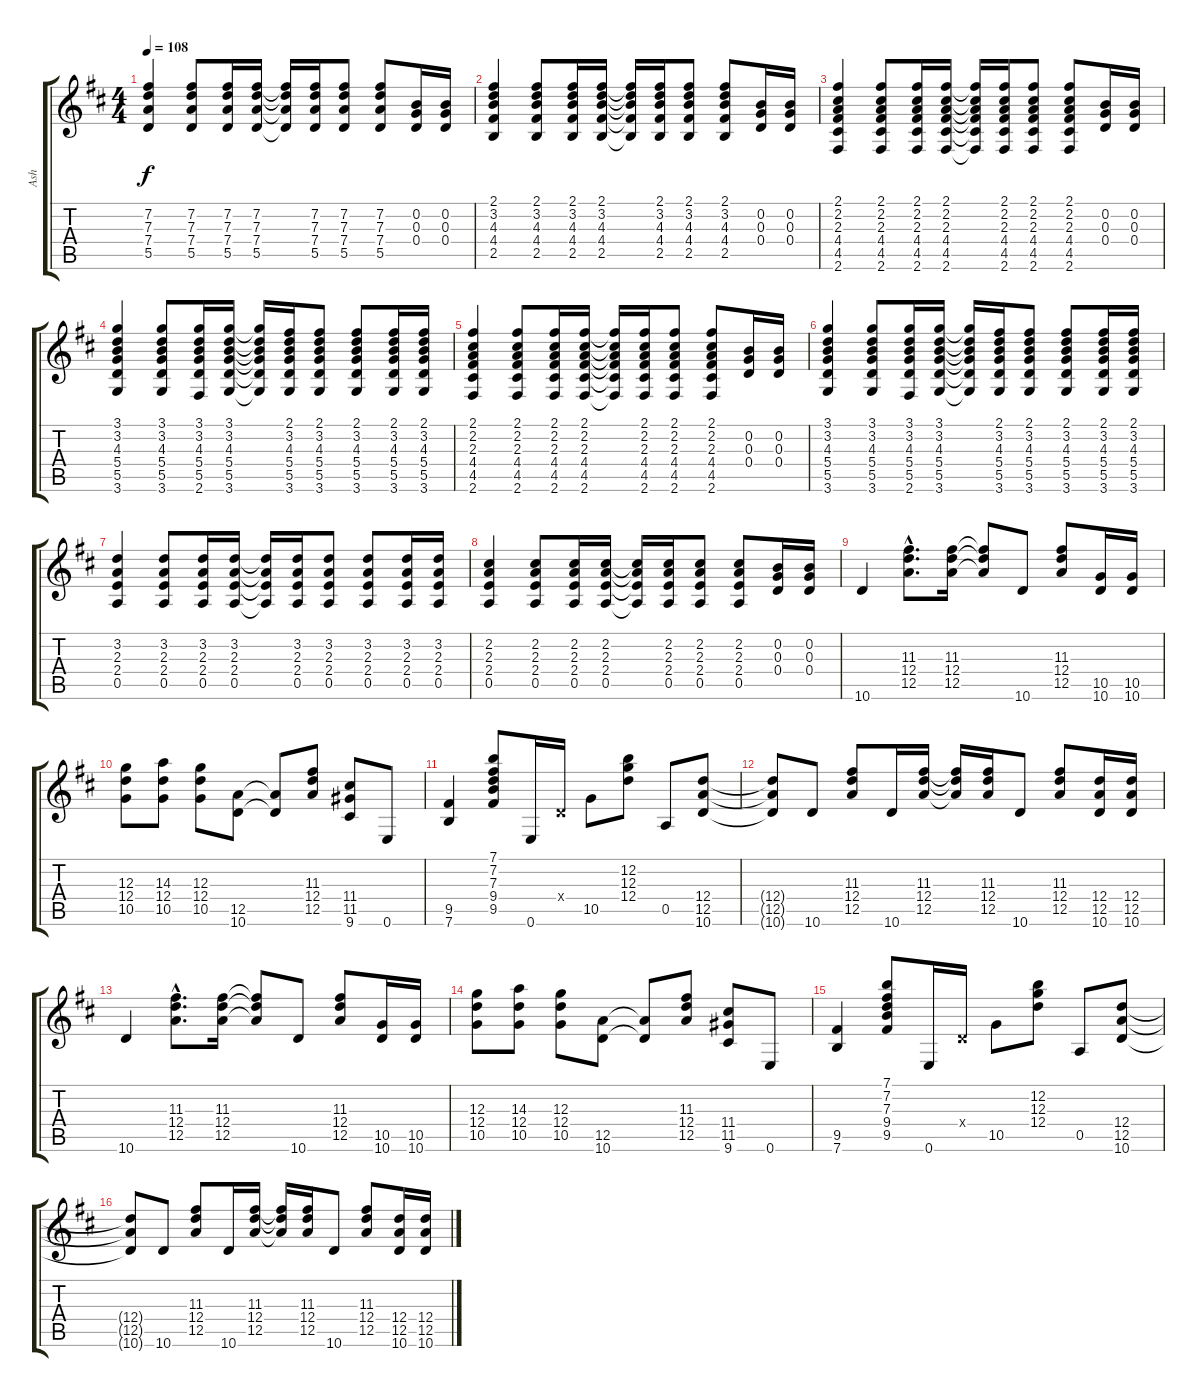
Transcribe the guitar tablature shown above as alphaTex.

\track ("Ash" "Ash") {instrument electricguitarclean}
\staff {score tabs}
\tuning (E4 B3 G3 D3 A2 E2) {hide}
\ts (4 4)
\tempo 108
\clef g2
\ks d
(7.2 7.3 7.4 5.5).4{dy f} (7.2 7.3 7.4 5.5).8 (7.2 7.3 7.4 5.5).16 (7.2 7.3 7.4 5.5).16 (7.2{t} 7.3{t} 7.4{t} 5.5{t}).16 (7.2 7.3 7.4 5.5).16 (7.2 7.3 7.4 5.5).8 (7.2 7.3 7.4 5.5).8 (0.2 0.3 0.4).16 (0.2 0.3 0.4).16 |
(2.1 3.2 4.3 4.4 2.5).4 (2.1 3.2 4.3 4.4 2.5).8 (2.1 3.2 4.3 4.4 2.5).16 (2.1 3.2 4.3 4.4 2.5).16 (2.1{t} 3.2{t} 4.3{t} 4.4{t} 2.5{t}).16 (2.1 3.2 4.3 4.4 2.5).16 (2.1 3.2 4.3 4.4 2.5).8 (2.1 3.2 4.3 4.4 2.5).8 (0.2 0.3 0.4).16 (0.2 0.3 0.4).16 |
(2.1 2.2 2.3 4.4 4.5 2.6).4 (2.1 2.2 2.3 4.4 4.5 2.6).8 (2.1 2.2 2.3 4.4 4.5 2.6).16 (2.1 2.2 2.3 4.4 4.5 2.6).16 (2.1{t} 2.2{t} 2.3{t} 4.4{t} 4.5{t} 2.6{t}).16 (2.1 2.2 2.3 4.4 4.5 2.6).16 (2.1 2.2 2.3 4.4 4.5 2.6).8 (2.1 2.2 2.3 4.4 4.5 2.6).8 (0.2 0.3 0.4).16 (0.2 0.3 0.4).16 |
(3.1 3.2 4.3 5.4 5.5 3.6).4 (3.1 3.2 4.3 5.4 5.5 3.6).8 (3.1 3.2 4.3 5.4 5.5 2.6).16 (3.1 3.2 4.3 5.4 5.5 3.6).16 (3.1{t} 3.2{t} 4.3{t} 5.4{t} 5.5{t} 3.6{t}).16 (2.1 3.2 4.3 5.4 5.5 3.6).16 (2.1 3.2 4.3 5.4 5.5 3.6).8 (2.1 3.2 4.3 5.4 5.5 3.6).8 (2.1 3.2 4.3 5.4 5.5 3.6).16 (2.1 3.2 4.3 5.4 5.5 3.6).16 |
(2.1 2.2 2.3 4.4 4.5 2.6).4 (2.1 2.2 2.3 4.4 4.5 2.6).8 (2.1 2.2 2.3 4.4 4.5 2.6).16 (2.1 2.2 2.3 4.4 4.5 2.6).16 (2.1{t} 2.2{t} 2.3{t} 4.4{t} 4.5{t} 2.6{t}).16 (2.1 2.2 2.3 4.4 4.5 2.6).16 (2.1 2.2 2.3 4.4 4.5 2.6).8 (2.1 2.2 2.3 4.4 4.5 2.6).8 (0.2 0.3 0.4).16 (0.2 0.3 0.4).16 |
(3.1 3.2 4.3 5.4 5.5 3.6).4 (3.1 3.2 4.3 5.4 5.5 3.6).8 (3.1 3.2 4.3 5.4 5.5 2.6).16 (3.1 3.2 4.3 5.4 5.5 3.6).16 (3.1{t} 3.2{t} 4.3{t} 5.4{t} 5.5{t} 3.6{t}).16 (2.1 3.2 4.3 5.4 5.5 3.6).16 (2.1 3.2 4.3 5.4 5.5 3.6).8 (2.1 3.2 4.3 5.4 5.5 3.6).8 (2.1 3.2 4.3 5.4 5.5 3.6).16 (2.1 3.2 4.3 5.4 5.5 3.6).16 |
(3.2 2.3 2.4 0.5).4 (3.2 2.3 2.4 0.5).8 (3.2 2.3 2.4 0.5).16 (3.2 2.3 2.4 0.5).16 (3.2{t} 2.3{t} 2.4{t} 0.5{t}).16 (3.2 2.3 2.4 0.5).16 (3.2 2.3 2.4 0.5).8 (3.2 2.3 2.4 0.5).8 (3.2 2.3 2.4 0.5).16 (3.2 2.3 2.4 0.5).16 |
(2.2 2.3 2.4 0.5).4 (2.2 2.3 2.4 0.5).8 (2.2 2.3 2.4 0.5).16 (2.2 2.3 2.4 0.5).16 (2.2{t} 2.3{t} 2.4{t} 0.5{t}).16 (2.2 2.3 2.4 0.5).16 (2.2 2.3 2.4 0.5).8 (2.2 2.3 2.4 0.5).8 (0.2 0.3 0.4).16 (0.2 0.3 0.4).16 |
10.6.4{instrument electricguitarclean} (11.3{hac} 12.4{hac} 12.5).8{d} (11.3 12.4 12.5).16 (11.3{t} 12.4{t} 12.5{t}).8 10.6.8 (11.3 12.4 12.5).8 (10.5 10.6).16 (10.5 10.6).16 |
(12.3 12.4 10.5).8 (14.3 12.4 10.5).8 (12.3 12.4 10.5).8 (12.5 10.6).8 (12.5{t} 10.6{t}).8 (11.3 12.4 12.5).8 (11.4 11.5 9.6).8 0.6.8 |
(9.5 7.6).4 (7.1 7.2 7.3 9.4 9.5).8 0.6.16 0.4{x}.16 10.5.8 (12.2 12.3 12.4).8 0.5.8 (12.4 12.5 10.6).8 |
(12.4{t} 12.5{t} 10.6{t}).8 10.6.8 (11.3 12.4 12.5).8 10.6.16 (11.3 12.4 12.5).16 (11.3{t} 12.4{t} 12.5{t}).16 (11.3 12.4 12.5).16 10.6.8 (11.3 12.4 12.5).8 (12.4 12.5 10.6).16 (12.4 12.5 10.6).16 |
10.6.4 (11.3{hac} 12.4{hac} 12.5).8{d} (11.3 12.4 12.5).16 (11.3{t} 12.4{t} 12.5{t}).8 10.6.8 (11.3 12.4 12.5).8 (10.5 10.6).16 (10.5 10.6).16 |
(12.3 12.4 10.5).8 (14.3 12.4 10.5).8 (12.3 12.4 10.5).8 (12.5 10.6).8 (12.5{t} 10.6{t}).8 (11.3 12.4 12.5).8 (11.4 11.5 9.6).8 0.6.8 |
(9.5 7.6).4 (7.1 7.2 7.3 9.4 9.5).8 0.6.16 0.4{x}.16 10.5.8 (12.2 12.3 12.4).8 0.5.8 (12.4 12.5 10.6).8 |
(12.4{t} 12.5{t} 10.6{t}).8 10.6.8 (11.3 12.4 12.5).8 10.6.16 (11.3 12.4 12.5).16 (11.3{t} 12.4{t} 12.5{t}).16 (11.3 12.4 12.5).16 10.6.8 (11.3 12.4 12.5).8 (12.4 12.5 10.6).16 (12.4 12.5 10.6).16
